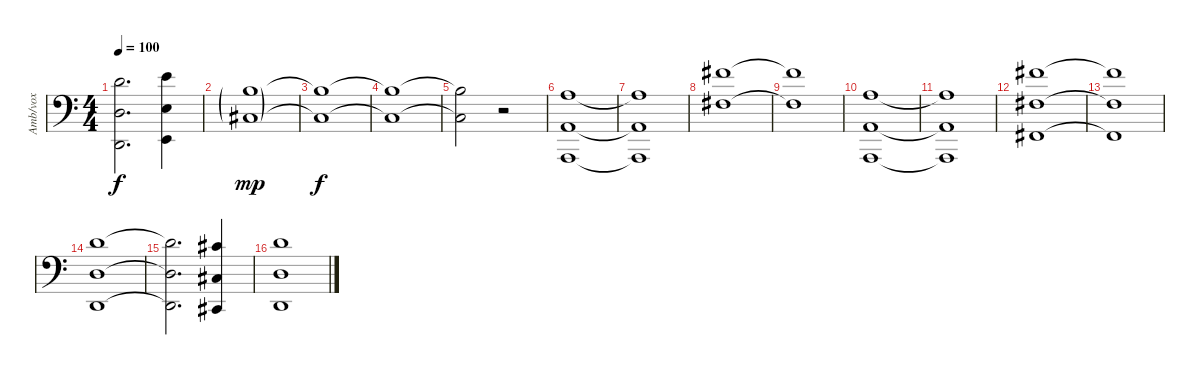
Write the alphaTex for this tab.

\track ("Amb/vox" "Amb/vox") {instrument stringensemble1}
\staff {score}
\tuning (Db4 A3 E3 A2 E2 A1) {hide}
\ts (4 4)
\tempo 100
\clef f4
\ks c
(5.2{t} 5.4{t} 5.6{t}).2{d dy f} (7.2 7.4 7.6).4 |
(7.3{g} 4.4{g}).1{dy mp} |
(7.3{t} 4.4{t}).1{dy f} |
(7.3{t} 4.4{t}).1 |
(7.3{t} 4.4{t}).2 r.2 |
(5.3 5.5 0.6).1 |
(5.3{t} 5.5{t} 0.6{t}).1 |
(9.2 9.4).1 |
(9.2{t} 9.4{t}).1 |
(5.3 5.5 0.6).1 |
(5.3{t} 5.5{t} 0.6{t}).1 |
(9.2 9.4 9.6).1 |
(9.2{t} 9.4{t} 9.6{t}).1 |
(5.2 5.4 5.6).1 |
(5.2{t} 5.4{t} 5.6{t}).2{d} (4.2 4.4 4.6).4 |
(5.2 5.4 5.6).1
